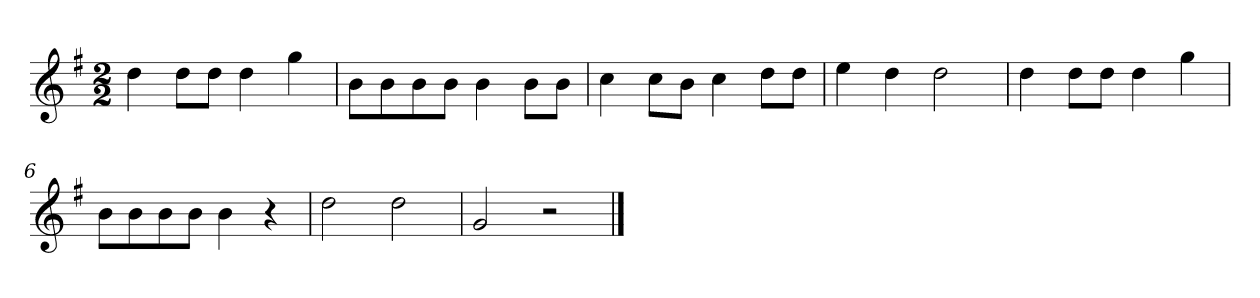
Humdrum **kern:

**kern
*part1
*staff1
*k[f#]
*M2/2
*MM120
=1
4dd
8ddL
8ddJ
4dd
4gg
=2
8bL
8b
8b
8bJ
4b
8bL
8bJ
=3
4cc
8ccL
8bJ
4cc
8ddL
8ddJ
=4
4ee
4dd
2dd
=5
4dd
8ddL
8ddJ
4dd
4gg
=6
8bL
8b
8b
8bJ
4b
4r
=7
2dd
2dd
=8
2g
2r
==
*-
